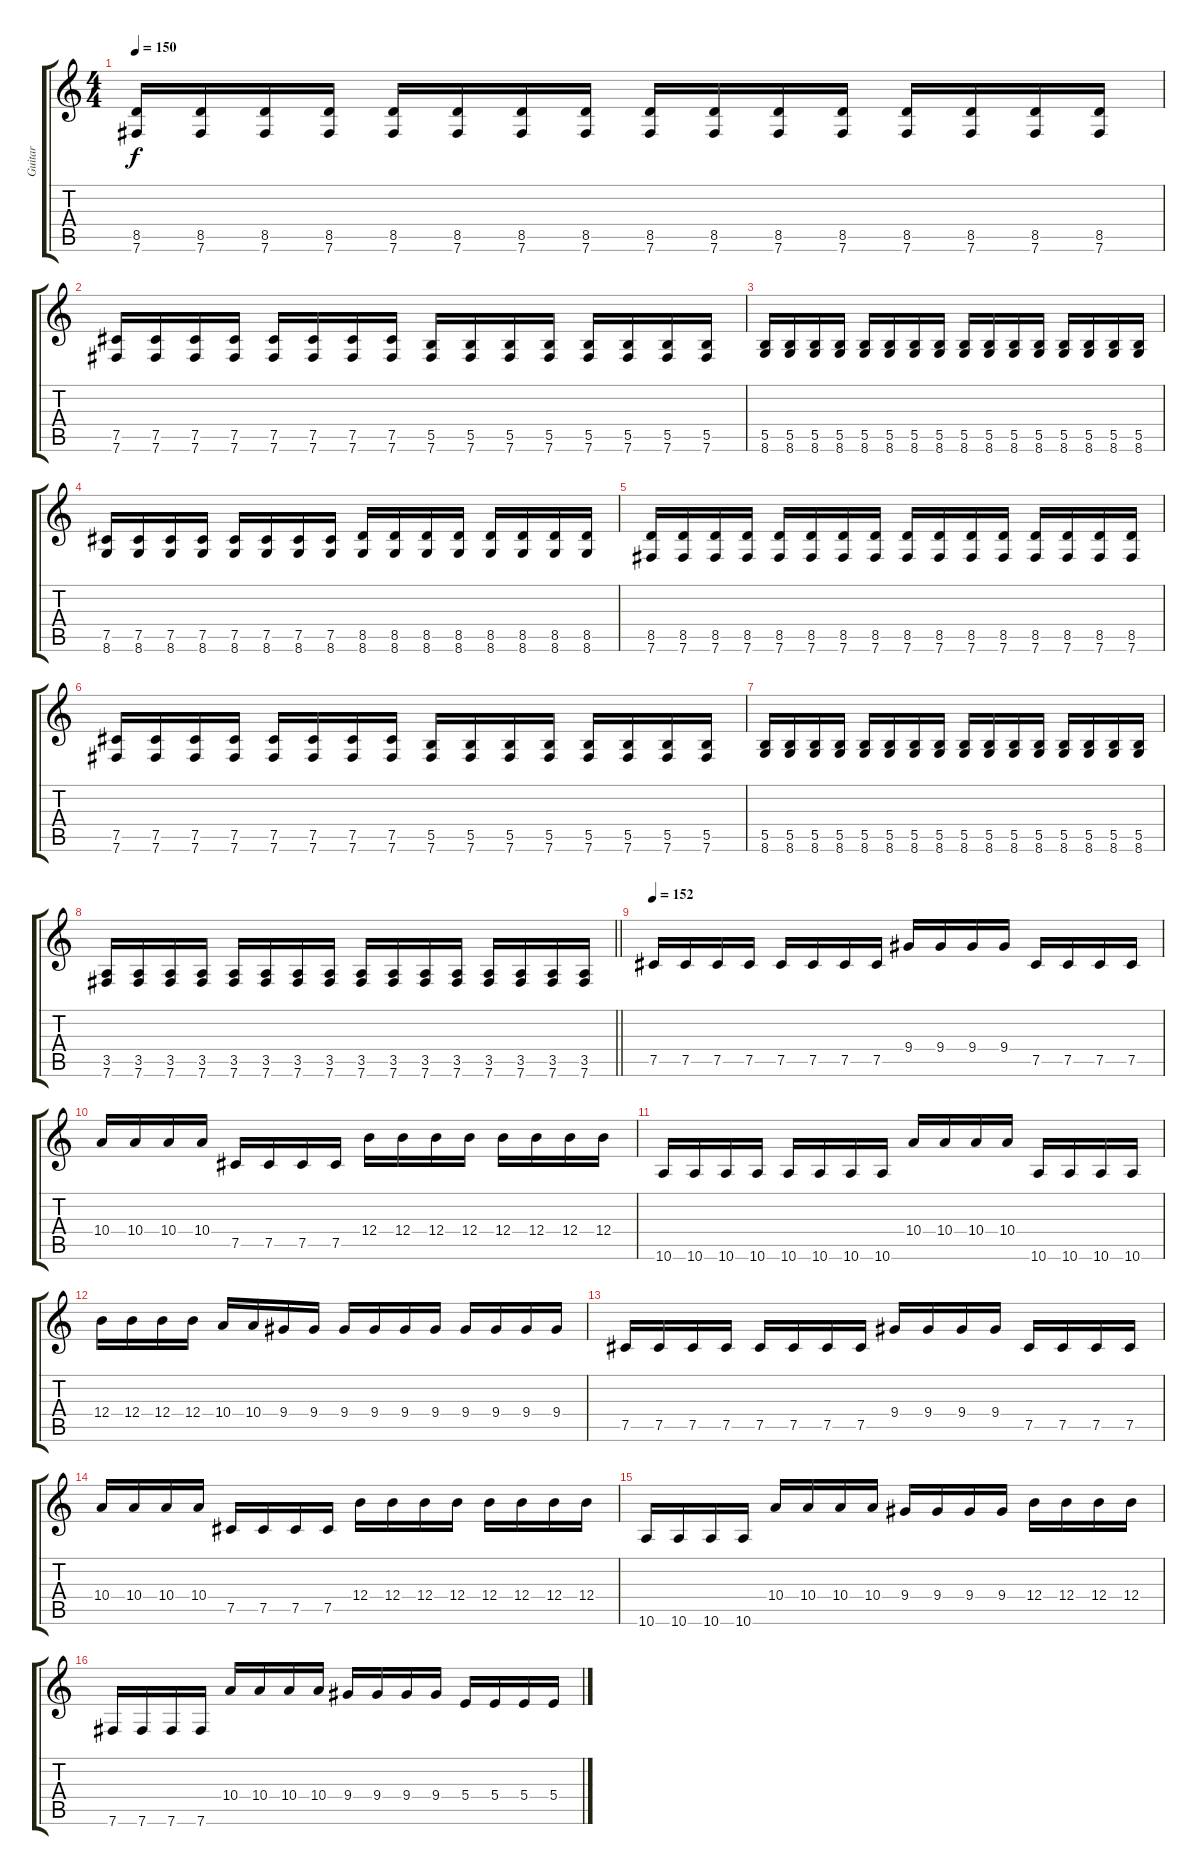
\track ("Guitar" "Guitar") {instrument distortionguitar}
\staff {score tabs}
\tuning (Db4 Ab3 E3 B2 Gb2 B1) {hide}
\ts (4 4)
\tempo 150
\clef g2
\ks c
(8.5 7.6).16{dy f} (8.5 7.6).16 (8.5 7.6).16 (8.5 7.6).16 (8.5 7.6).16 (8.5 7.6).16 (8.5 7.6).16 (8.5 7.6).16 (8.5 7.6).16 (8.5 7.6).16 (8.5 7.6).16 (8.5 7.6).16 (8.5 7.6).16 (8.5 7.6).16 (8.5 7.6).16 (8.5 7.6).16 |
(7.5 7.6).16 (7.5 7.6).16 (7.5 7.6).16 (7.5 7.6).16 (7.5 7.6).16 (7.5 7.6).16 (7.5 7.6).16 (7.5 7.6).16 (5.5 7.6).16 (5.5 7.6).16 (5.5 7.6).16 (5.5 7.6).16 (5.5 7.6).16 (5.5 7.6).16 (5.5 7.6).16 (5.5 7.6).16 |
(5.5 8.6).16 (5.5 8.6).16 (5.5 8.6).16 (5.5 8.6).16 (5.5 8.6).16 (5.5 8.6).16 (5.5 8.6).16 (5.5 8.6).16 (5.5 8.6).16 (5.5 8.6).16 (5.5 8.6).16 (5.5 8.6).16 (5.5 8.6).16 (5.5 8.6).16 (5.5 8.6).16 (5.5 8.6).16 |
(7.5 8.6).16 (7.5 8.6).16 (7.5 8.6).16 (7.5 8.6).16 (7.5 8.6).16 (7.5 8.6).16 (7.5 8.6).16 (7.5 8.6).16 (8.5 8.6).16 (8.5 8.6).16 (8.5 8.6).16 (8.5 8.6).16 (8.5 8.6).16 (8.5 8.6).16 (8.5 8.6).16 (8.5 8.6).16 |
(8.5 7.6).16 (8.5 7.6).16 (8.5 7.6).16 (8.5 7.6).16 (8.5 7.6).16 (8.5 7.6).16 (8.5 7.6).16 (8.5 7.6).16 (8.5 7.6).16 (8.5 7.6).16 (8.5 7.6).16 (8.5 7.6).16 (8.5 7.6).16 (8.5 7.6).16 (8.5 7.6).16 (8.5 7.6).16 |
(7.5 7.6).16 (7.5 7.6).16 (7.5 7.6).16 (7.5 7.6).16 (7.5 7.6).16 (7.5 7.6).16 (7.5 7.6).16 (7.5 7.6).16 (5.5 7.6).16 (5.5 7.6).16 (5.5 7.6).16 (5.5 7.6).16 (5.5 7.6).16 (5.5 7.6).16 (5.5 7.6).16 (5.5 7.6).16 |
(5.5 8.6).16 (5.5 8.6).16 (5.5 8.6).16 (5.5 8.6).16 (5.5 8.6).16 (5.5 8.6).16 (5.5 8.6).16 (5.5 8.6).16 (5.5 8.6).16 (5.5 8.6).16 (5.5 8.6).16 (5.5 8.6).16 (5.5 8.6).16 (5.5 8.6).16 (5.5 8.6).16 (5.5 8.6).16 |
\barLineRight lightlight
(3.5 7.6).16 (3.5 7.6).16 (3.5 7.6).16 (3.5 7.6).16 (3.5 7.6).16 (3.5 7.6).16 (3.5 7.6).16 (3.5 7.6).16 (3.5 7.6).16 (3.5 7.6).16 (3.5 7.6).16 (3.5 7.6).16 (3.5 7.6).16 (3.5 7.6).16 (3.5 7.6).16 (3.5 7.6).16 |
\section ("" "")
\tempo 152
7.5.16 7.5.16 7.5.16 7.5.16 7.5.16 7.5.16 7.5.16 7.5.16 9.4.16 9.4.16 9.4.16 9.4.16 7.5.16 7.5.16 7.5.16 7.5.16 |
10.4.16 10.4.16 10.4.16 10.4.16 7.5.16 7.5.16 7.5.16 7.5.16 12.4.16 12.4.16 12.4.16 12.4.16 12.4.16 12.4.16 12.4.16 12.4.16 |
10.6.16 10.6.16 10.6.16 10.6.16 10.6.16 10.6.16 10.6.16 10.6.16 10.4.16 10.4.16 10.4.16 10.4.16 10.6.16 10.6.16 10.6.16 10.6.16 |
12.4.16 12.4.16 12.4.16 12.4.16 10.4.16 10.4.16 9.4.16 9.4.16 9.4.16 9.4.16 9.4.16 9.4.16 9.4.16 9.4.16 9.4.16 9.4.16 |
7.5.16 7.5.16 7.5.16 7.5.16 7.5.16 7.5.16 7.5.16 7.5.16 9.4.16 9.4.16 9.4.16 9.4.16 7.5.16 7.5.16 7.5.16 7.5.16 |
10.4.16 10.4.16 10.4.16 10.4.16 7.5.16 7.5.16 7.5.16 7.5.16 12.4.16 12.4.16 12.4.16 12.4.16 12.4.16 12.4.16 12.4.16 12.4.16 |
10.6.16 10.6.16 10.6.16 10.6.16 10.4.16 10.4.16 10.4.16 10.4.16 9.4.16 9.4.16 9.4.16 9.4.16 12.4.16 12.4.16 12.4.16 12.4.16 |
7.6.16 7.6.16 7.6.16 7.6.16 10.4.16 10.4.16 10.4.16 10.4.16 9.4.16 9.4.16 9.4.16 9.4.16 5.4.16 5.4.16 5.4.16 5.4.16
